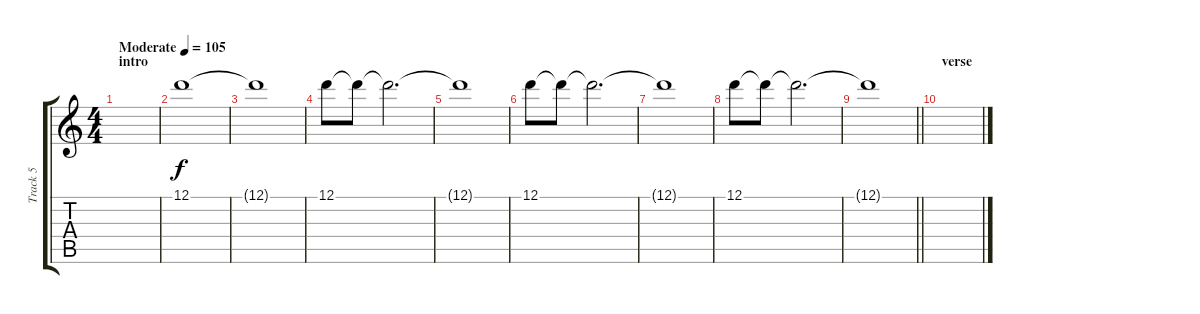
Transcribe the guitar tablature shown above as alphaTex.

\track ("Track 5" "Track 5") {instrument distortionguitar}
\staff {score tabs}
\tuning (D4 A3 F3 C3 G2 D2) {hide}
\ts (4 4)
\section ("" "intro")
\tempo (105 "Moderate")
\clef g2
\ks c
|
12.1.1{volume 16} |
12.1{t}.1 |
12.1.8{volume 0} 12.1{t}.8{volume 16} 12.1{t}.2{d} |
12.1{t}.1 |
12.1.8{volume 0} 12.1{t}.8{volume 16} 12.1{t}.2{d} |
12.1{t}.1 |
12.1.8{volume 0} 12.1{t}.8{volume 16} 12.1{t}.2{d} |
\barLineRight lightlight
12.1{t}.1 |
\section ("" "verse")
